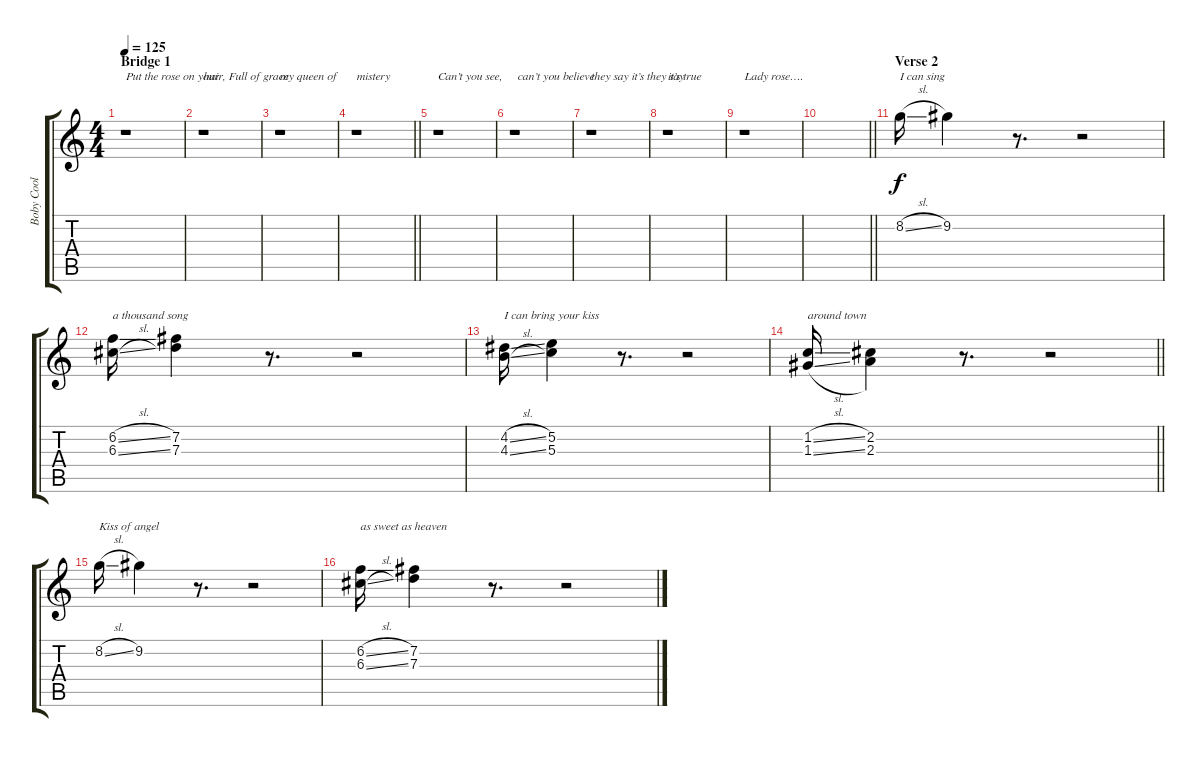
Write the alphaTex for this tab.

\track ("Boby Cool" "Boby Cool") {instrument acousticguitarsteel}
\staff {score tabs}
\tuning (E4 B3 G3 D3 A2 E2) {hide}
\ts (4 4)
\section ("" "Bridge 1")
\tempo 125
\clef g2
\ks c
r.1{txt "Put the rose on your" dy f} |
r.1{txt "hair, Full of grace"} |
r.1{txt "my queen of"} |
\barLineRight lightlight
r.1{txt "mistery"} |
r.1{txt "Can’t you see,"} |
r.1{txt " can’t you believe "} |
r.1{txt "they say it’s they say "} |
r.1{txt "it’s true "} |
r.1{txt "Lady rose…."} |
\barLineRight lightlight
|
\section ("" "Verse 2")
8.2{sl}.16{txt "I can sing"} 9.2.4 r.8{d} r.2 |
(6.2{sl} 6.3{sl}).16{txt "a thousand song"} (7.2 7.3).4 r.8{d} r.2 |
(4.2{sl} 4.3{sl}).16{txt "I can bring your kiss"} (5.2 5.3).4 r.8{d} r.2 |
\barLineRight lightlight
(1.2{sl} 1.3{sl}).16{txt "around town"} (2.2 2.3).4 r.8{d} r.2 |
8.2{sl}.16{txt "Kiss of angel"} 9.2.4 r.8{d} r.2 |
(6.2{sl} 6.3{sl}).16{txt "as sweet as heaven"} (7.2 7.3).4 r.8{d} r.2
